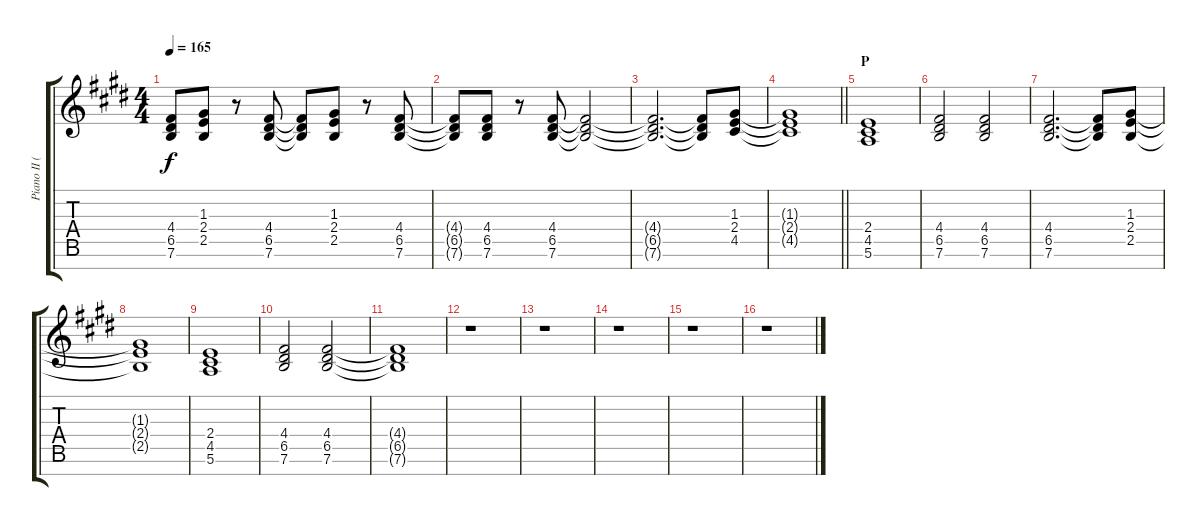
\track ("Piano II (Right Hand)" "Piano II (") {instrument acousticgrandpiano}
\staff {score tabs}
\tuning (E5 B4 G4 D4 A3 E3 B2) {hide}
\ts (4 4)
\tempo 165
\clef g2
\ks e
(4.4 6.5 7.6).8{dy f} (1.3 2.4 2.5).8 r.8 (4.4 6.5 7.6).8 (4.4{t} 6.5{t} 7.6{t}).8 (1.3 2.4 2.5).8 r.8 (4.4 6.5 7.6).8 |
(4.4{t} 6.5{t} 7.6{t}).8 (4.4 6.5 7.6).8 r.8 (4.4 6.5 7.6).8 (4.4{t} 6.5{t} 7.6{t}).2 |
(4.4{t} 6.5{t} 7.6{t}).2{d} (4.4{t} 6.5{t} 7.6{t}).8 (1.3 2.4 4.5).8 |
\barLineRight lightlight
(1.3{t} 2.4{t} 4.5{t}).1 |
\section ("" "P")
(2.4 4.5 5.6).1 |
(4.4 6.5 7.6).2 (4.4 6.5 7.6).2 |
(4.4 6.5 7.6).2{d} (4.4{t} 6.5{t} 7.6{t}).8 (1.3 2.4 2.5).8 |
(1.3{t} 2.4{t} 2.5{t}).1 |
(2.4 4.5 5.6).1 |
(4.4 6.5 7.6).2 (4.4 6.5 7.6).2 |
(4.4{t} 6.5{t} 7.6{t}).1 |
r.1 |
r.1 |
r.1 |
r.1 |
r.1
